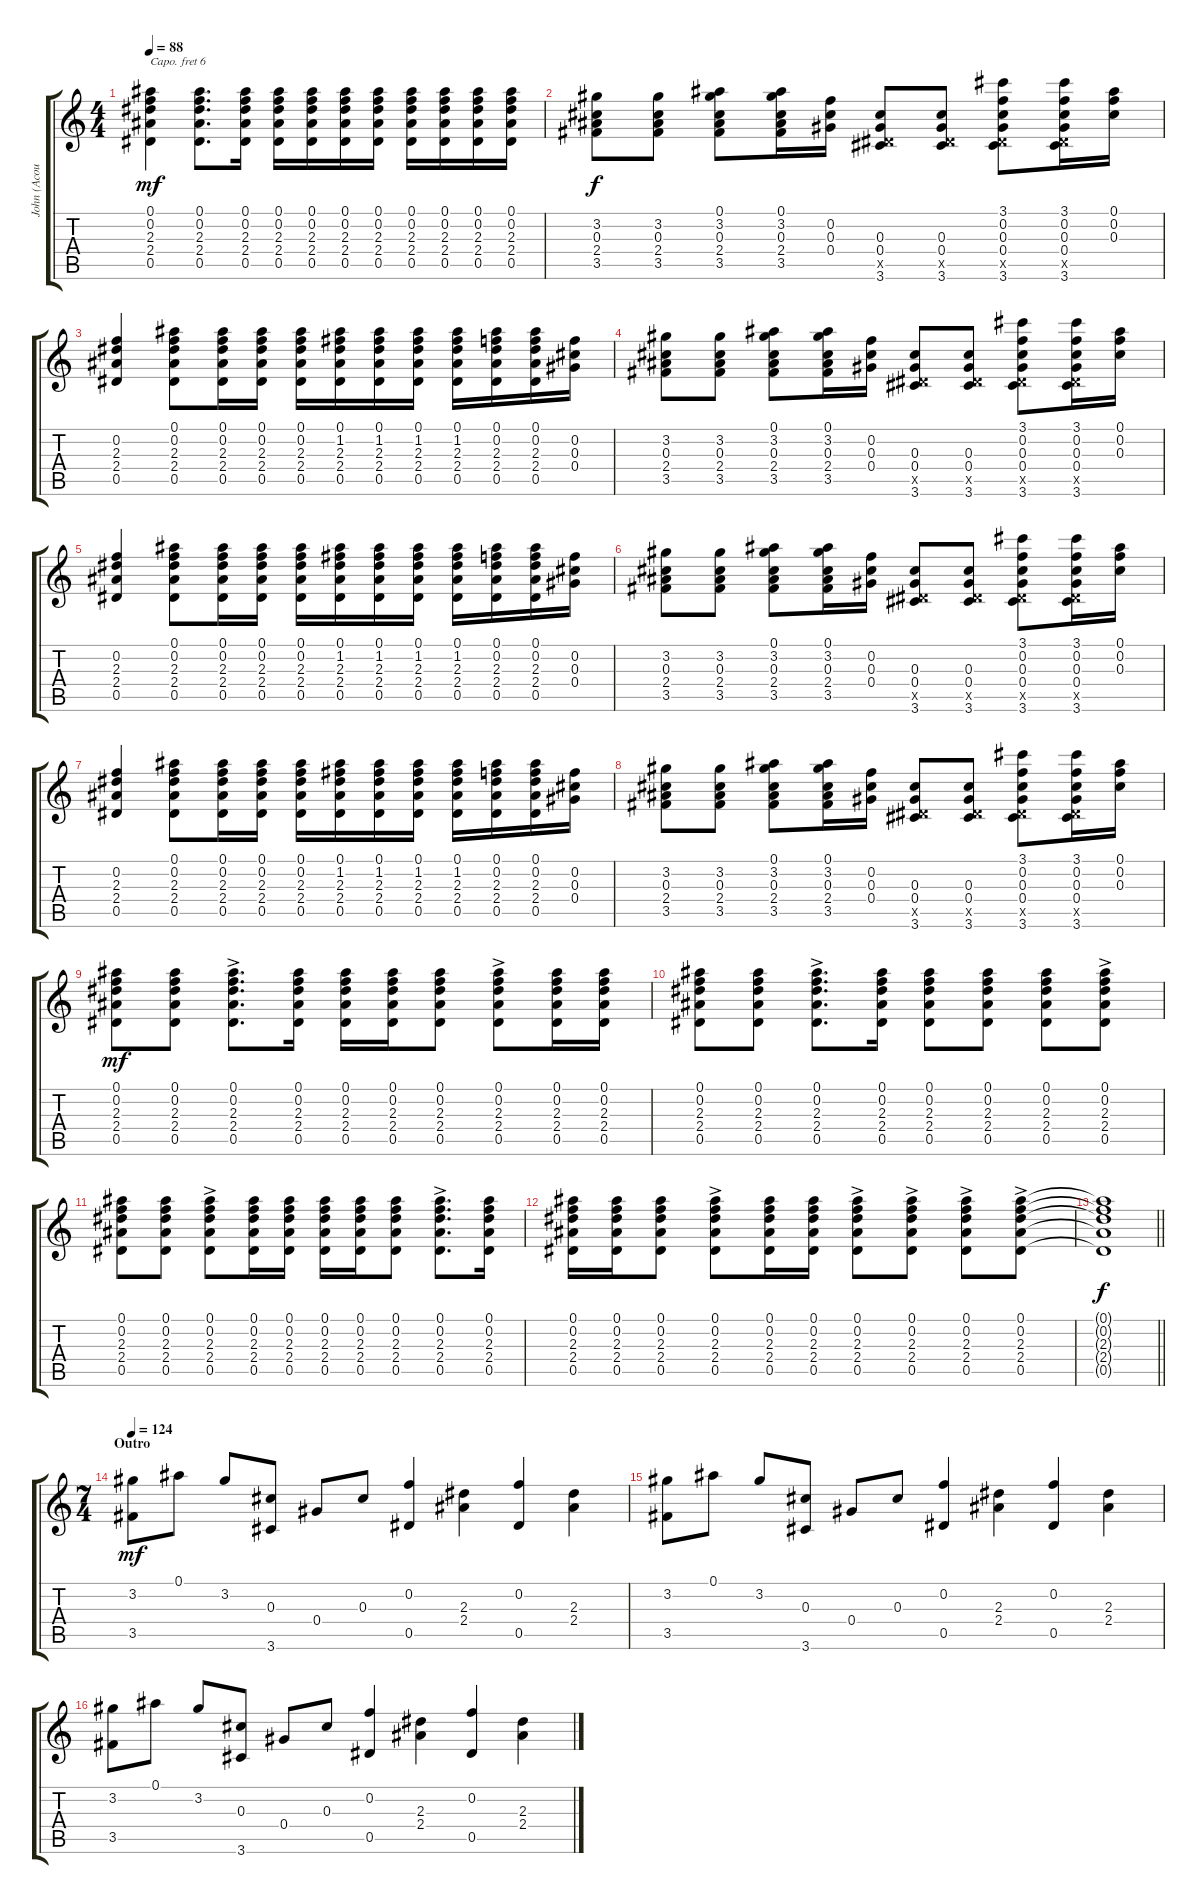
\track ("John (Acoustic)" "John (Acou") {instrument acousticguitarnylon}
\staff {score tabs}
\capo 6
\tuning (E4 B3 G3 D3 A2 E2) {hide}
\ts (4 4)
\tempo 88
\clef g2
\ks c
(0.1 0.2 2.3 2.4 0.5).4{dy mf} (0.1 0.2 2.3 2.4 0.5).8{d} (0.1 0.2 2.3 2.4 0.5).16 (0.1 0.2 2.3 2.4 0.5).16 (0.1 0.2 2.3 2.4 0.5).16 (0.1 0.2 2.3 2.4 0.5).16 (0.1 0.2 2.3 2.4 0.5).16 (0.1 0.2 2.3 2.4 0.5).16 (0.1 0.2 2.3 2.4 0.5).16 (0.1 0.2 2.3 2.4 0.5).16 (0.1 0.2 2.3 2.4 0.5).16 |
(3.2 0.3 2.4 3.5).8{dy f} (3.2 0.3 2.4 3.5).8 (0.1 3.2 0.3 2.4 3.5).8 (0.1 3.2 0.3 2.4 3.5).16 (0.2 0.3 0.4).16 (0.3 0.4 0.5{x} 3.6).8 (0.3 0.4 0.5{x} 3.6).8 (3.1 0.2 0.3 0.4 0.5{x} 3.6).8 (3.1 0.2 0.3 0.4 0.5{x} 3.6).16 (0.1 0.2 0.3).16 |
(0.2 2.3 2.4 0.5).4 (0.1 0.2 2.3 2.4 0.5).8 (0.1 0.2 2.3 2.4 0.5).16 (0.1 0.2 2.3 2.4 0.5).16 (0.1 0.2 2.3 2.4 0.5).16 (0.1 1.2 2.3 2.4 0.5).16 (0.1 1.2 2.3 2.4 0.5).16 (0.1 1.2 2.3 2.4 0.5).16 (0.1 1.2 2.3 2.4 0.5).16 (0.1 0.2 2.3 2.4 0.5).16 (0.1 0.2 2.3 2.4 0.5).16 (0.2 0.3 0.4).16 |
(3.2 0.3 2.4 3.5).8 (3.2 0.3 2.4 3.5).8 (0.1 3.2 0.3 2.4 3.5).8 (0.1 3.2 0.3 2.4 3.5).16 (0.2 0.3 0.4).16 (0.3 0.4 0.5{x} 3.6).8 (0.3 0.4 0.5{x} 3.6).8 (3.1 0.2 0.3 0.4 0.5{x} 3.6).8 (3.1 0.2 0.3 0.4 0.5{x} 3.6).16 (0.1 0.2 0.3).16 |
(0.2 2.3 2.4 0.5).4 (0.1 0.2 2.3 2.4 0.5).8 (0.1 0.2 2.3 2.4 0.5).16 (0.1 0.2 2.3 2.4 0.5).16 (0.1 0.2 2.3 2.4 0.5).16 (0.1 1.2 2.3 2.4 0.5).16 (0.1 1.2 2.3 2.4 0.5).16 (0.1 1.2 2.3 2.4 0.5).16 (0.1 1.2 2.3 2.4 0.5).16 (0.1 0.2 2.3 2.4 0.5).16 (0.1 0.2 2.3 2.4 0.5).16 (0.2 0.3 0.4).16 |
(3.2 0.3 2.4 3.5).8 (3.2 0.3 2.4 3.5).8 (0.1 3.2 0.3 2.4 3.5).8 (0.1 3.2 0.3 2.4 3.5).16 (0.2 0.3 0.4).16 (0.3 0.4 0.5{x} 3.6).8 (0.3 0.4 0.5{x} 3.6).8 (3.1 0.2 0.3 0.4 0.5{x} 3.6).8 (3.1 0.2 0.3 0.4 0.5{x} 3.6).16 (0.1 0.2 0.3).16 |
(0.2 2.3 2.4 0.5).4 (0.1 0.2 2.3 2.4 0.5).8 (0.1 0.2 2.3 2.4 0.5).16 (0.1 0.2 2.3 2.4 0.5).16 (0.1 0.2 2.3 2.4 0.5).16 (0.1 1.2 2.3 2.4 0.5).16 (0.1 1.2 2.3 2.4 0.5).16 (0.1 1.2 2.3 2.4 0.5).16 (0.1 1.2 2.3 2.4 0.5).16 (0.1 0.2 2.3 2.4 0.5).16 (0.1 0.2 2.3 2.4 0.5).16 (0.2 0.3 0.4).16 |
(3.2 0.3 2.4 3.5).8 (3.2 0.3 2.4 3.5).8 (0.1 3.2 0.3 2.4 3.5).8 (0.1 3.2 0.3 2.4 3.5).16 (0.2 0.3 0.4).16 (0.3 0.4 0.5{x} 3.6).8 (0.3 0.4 0.5{x} 3.6).8 (3.1 0.2 0.3 0.4 0.5{x} 3.6).8 (3.1 0.2 0.3 0.4 0.5{x} 3.6).16 (0.1 0.2 0.3).16 |
(0.1 0.2 2.3 2.4 0.5).8{dy mf} (0.1 0.2 2.3 2.4 0.5).8 (0.1{ac} 0.2 2.3 2.4 0.5).8{d} (0.1 0.2 2.3 2.4 0.5).16 (0.1 0.2 2.3 2.4 0.5).16 (0.1 0.2 2.3 2.4 0.5).16 (0.1 0.2 2.3 2.4 0.5).8 (0.1{ac} 0.2 2.3 2.4 0.5).8 (0.1 0.2 2.3 2.4 0.5).16 (0.1 0.2 2.3 2.4 0.5).16 |
(0.1 0.2 2.3 2.4 0.5).8 (0.1 0.2 2.3 2.4 0.5).8 (0.1 0.2 2.3 2.4 0.5{ac}).8{d} (0.1 0.2 2.3 2.4 0.5).16 (0.1 0.2 2.3 2.4 0.5).8 (0.1 0.2 2.3 2.4 0.5).8 (0.1 0.2 2.3 2.4 0.5).8 (0.1 0.2 2.3 2.4 0.5{ac}).8 |
(0.1 0.2 2.3 2.4 0.5).8 (0.1 0.2 2.3 2.4 0.5).8 (0.1 0.2 2.3 2.4 0.5{ac}).8 (0.1 0.2 2.3 2.4 0.5).16 (0.1 0.2 2.3 2.4 0.5).16 (0.1 0.2 2.3 2.4 0.5).16 (0.1 0.2 2.3 2.4 0.5).16 (0.1 0.2 2.3 2.4 0.5).8 (0.1 0.2 2.3 2.4 0.5{ac}).8{d} (0.1 0.2 2.3 2.4 0.5).16 |
(0.1 0.2 2.3 2.4 0.5).16 (0.1 0.2 2.3 2.4 0.5).16 (0.1 0.2 2.3 2.4 0.5).8 (0.1 0.2 2.3 2.4 0.5{ac}).8 (0.1 0.2 2.3 2.4 0.5).16 (0.1 0.2 2.3 2.4 0.5).16 (0.1 0.2 2.3 2.4 0.5{ac}).8 (0.1 0.2 2.3 2.4 0.5{ac}).8 (0.1 0.2 2.3 2.4 0.5{ac}).8 (0.1 0.2 2.3 2.4 0.5{ac}).8 |
\barLineRight lightlight
(0.1{t} 0.2{t} 2.3{t} 2.4{t} 0.5{t}).1{dy f} |
\ts (7 4)
\section ("" "Outro")
\tempo 124
(3.2 3.5).8{dy mf} 0.1.8 3.2.8 (0.3 3.6).8 0.4.8 0.3.8 (0.2 0.5).4 (2.3 2.4).4 (0.2 0.5).4 (2.3 2.4).4 |
(3.2 3.5).8 0.1.8 3.2.8 (0.3 3.6).8 0.4.8 0.3.8 (0.2 0.5).4 (2.3 2.4).4 (0.2 0.5).4 (2.3 2.4).4 |
(3.2 3.5).8 0.1.8 3.2.8 (0.3 3.6).8 0.4.8 0.3.8 (0.2 0.5).4 (2.3 2.4).4 (0.2 0.5).4 (2.3 2.4).4
